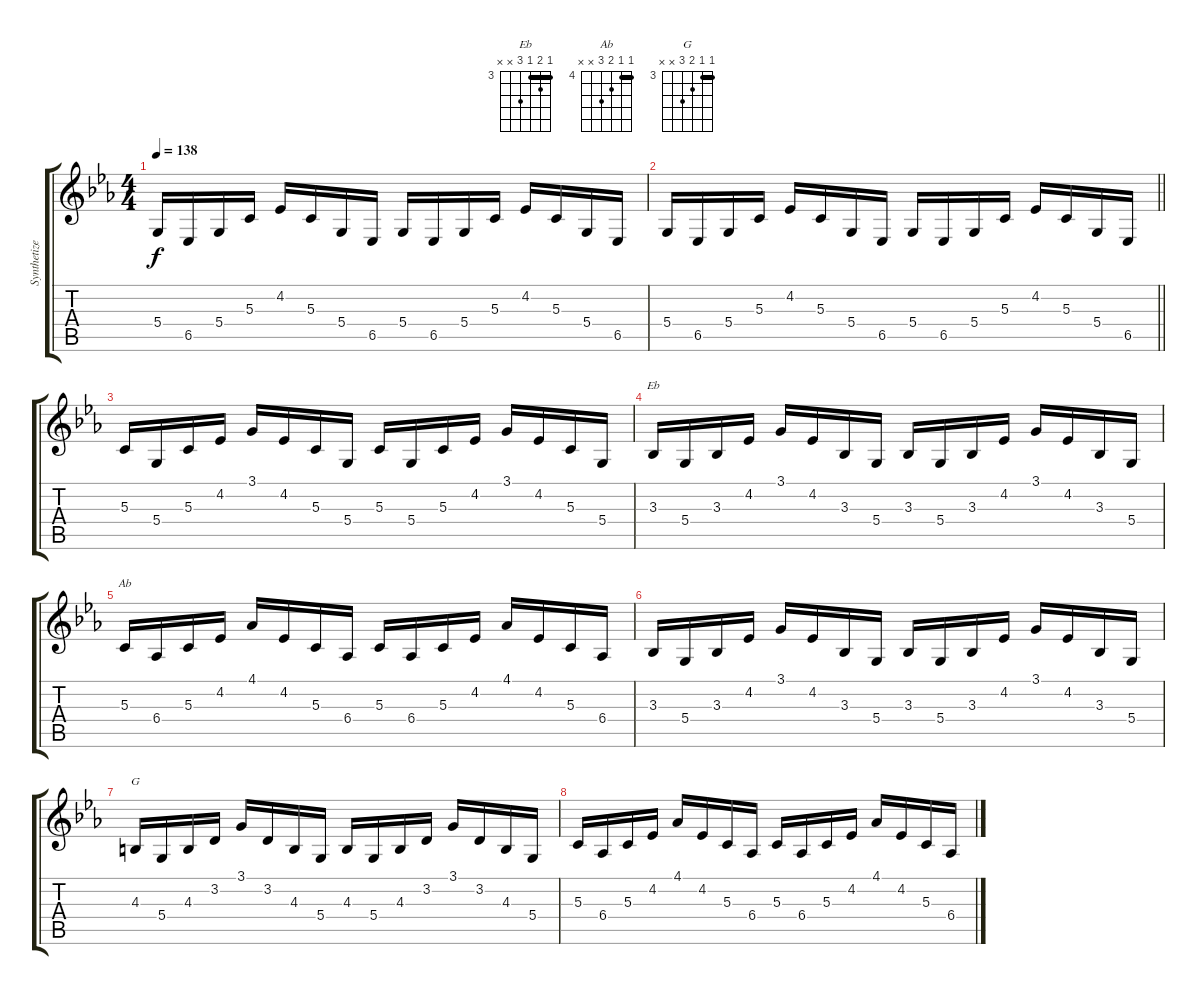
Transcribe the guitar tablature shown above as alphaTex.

\track ("Synthetizer 1" "Synthetize") {instrument lead2sawtooth}
\staff {score tabs}
\tuning (E4 B3 G3 D3 A2 E2) {hide}
\chord ("Eb" 3 4 3 5 x x) {firstfret 3 barre 3}
\chord ("Ab" 4 4 5 6 x x) {firstfret 4 barre 4}
\chord ("G" 3 3 4 5 x x) {firstfret 3 barre 3}
\ts (4 4)
\tempo 138
\clef g2
\ks eb
5.4.16{dy f} 6.5.16 5.4.16 5.3.16 4.2.16 5.3.16 5.4.16 6.5.16 5.4.16 6.5.16 5.4.16 5.3.16 4.2.16 5.3.16 5.4.16 6.5.16 |
\barLineRight lightlight
5.4.16 6.5.16 5.4.16 5.3.16 4.2.16 5.3.16 5.4.16 6.5.16 5.4.16 6.5.16 5.4.16 5.3.16 4.2.16 5.3.16 5.4.16 6.5.16 |
\section ("" "")
5.3.16 5.4.16 5.3.16 4.2.16 3.1.16 4.2.16 5.3.16 5.4.16 5.3.16 5.4.16 5.3.16 4.2.16 3.1.16 4.2.16 5.3.16 5.4.16 |
3.3.16{ch "Eb"} 5.4.16 3.3.16 4.2.16 3.1.16 4.2.16 3.3.16 5.4.16 3.3.16 5.4.16 3.3.16 4.2.16 3.1.16 4.2.16 3.3.16 5.4.16 |
5.3.16{ch "Ab"} 6.4.16 5.3.16 4.2.16 4.1.16 4.2.16 5.3.16 6.4.16 5.3.16 6.4.16 5.3.16 4.2.16 4.1.16 4.2.16 5.3.16 6.4.16 |
3.3.16 5.4.16 3.3.16 4.2.16 3.1.16 4.2.16 3.3.16 5.4.16 3.3.16 5.4.16 3.3.16 4.2.16 3.1.16 4.2.16 3.3.16 5.4.16 |
4.3.16{ch "G"} 5.4.16 4.3.16 3.2.16 3.1.16 3.2.16 4.3.16 5.4.16 4.3.16 5.4.16 4.3.16 3.2.16 3.1.16 3.2.16 4.3.16 5.4.16 |
5.3.16 6.4.16 5.3.16 4.2.16 4.1.16 4.2.16 5.3.16 6.4.16 5.3.16 6.4.16 5.3.16 4.2.16 4.1.16 4.2.16 5.3.16 6.4.16
